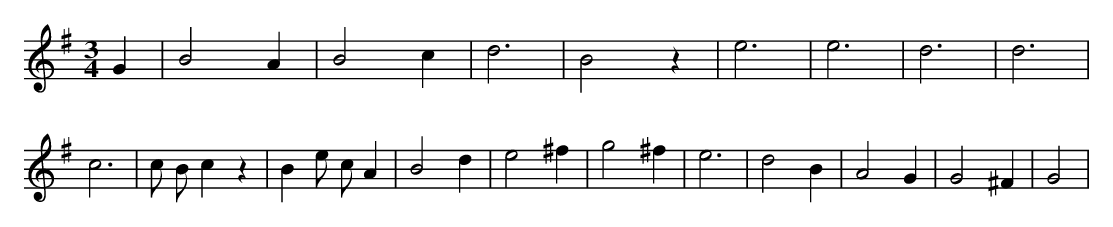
X:1
M:3/4
L:1/8
K:G
G2 | B4 A2 | B4 c2 | d6 | B4 z2 | e6 | e6 | d6 | d6 | c6 | c B c2 z2 | B2 e c A2 | B4 d2 | e4 ^f2 | g4 ^f2 | e6 | d4 B2 | A4 G2 | G4 ^F2 | G4 |
